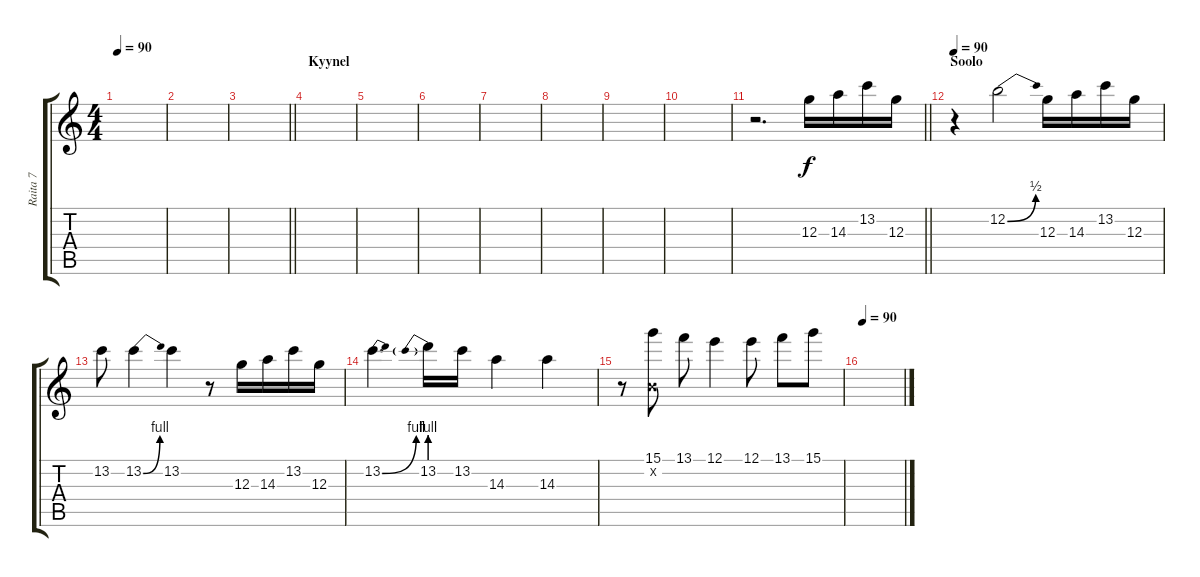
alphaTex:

\track ("Raita 7" "Raita 7") {instrument overdrivenguitar}
\staff {score tabs}
\tuning (E4 B3 G3 D3 A2 E2) {hide}
\ts (4 4)
\tempo 90
\clef g2
\ks c
|
|
\barLineRight lightlight
|
\section ("" "Kyynel")
|
|
|
|
|
|
|
\barLineRight lightlight
r.2{d} 12.3.16 14.3.16 13.2.16 12.3.16 |
\section ("" "Soolo")
\tempo 90
r.4 12.2{be (bend 0 0 60 2)}.2 12.3.16 14.3.16 13.2.16 12.3.16 |
13.2.8 13.2{be (bend 0 0 60 4)}.4 13.2.4 r.8 12.3.16 14.3.16 13.2.16 12.3.16 |
13.2{be (bend 0 0 60 4)}.4{d} 13.2{be (prebend 0 4 60 4)}.16 13.2.16 14.3.4 14.3.4 |
r.8 (15.1 0.2{x}).8 13.1.8 12.1.4 12.1.8 13.1.8 15.1.8 |
\tempo 90
